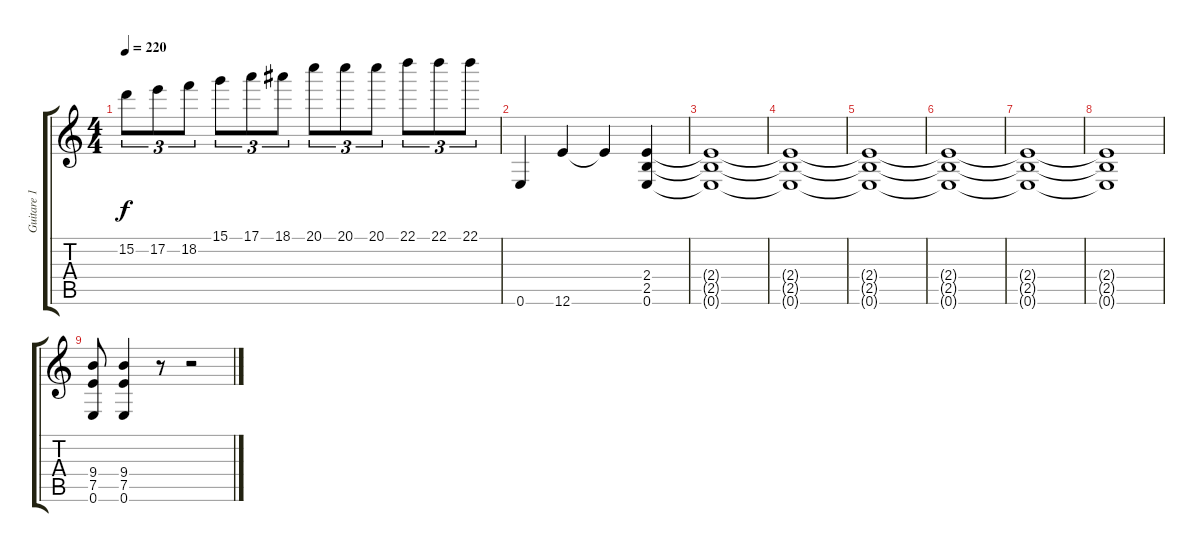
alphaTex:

\track ("Guitare 1" "Guitare 1") {instrument distortionguitar}
\staff {score tabs}
\tuning (E4 B3 G3 D3 A2 E2) {hide}
\ts (4 4)
\tempo 220
\clef g2
\ks c
15.2.8{tu (3 2) dy f} 17.2.8{tu (3 2)} 18.2.8{tu (3 2)} 15.1.8{tu (3 2)} 17.1.8{tu (3 2)} 18.1.8{tu (3 2)} 20.1.8{tu (3 2)} 20.1.8{tu (3 2)} 20.1.8{tu (3 2)} 22.1.8{tu (3 2)} 22.1.8{tu (3 2)} 22.1.8{tu (3 2)} |
0.6.4 12.6.4 12.6{t}.4 (2.4 2.5 0.6).4 |
(2.4{t} 2.5{t} 0.6{t}).1 |
(2.4{t} 2.5{t} 0.6{t}).1 |
(2.4{t} 2.5{t} 0.6{t}).1 |
(2.4{t} 2.5{t} 0.6{t}).1 |
(2.4{t} 2.5{t} 0.6{t}).1 |
(2.4{t} 2.5{t} 0.6{t}).1 |
(9.4 7.5 0.6).8 (9.4 7.5 0.6).4 r.8 r.2
